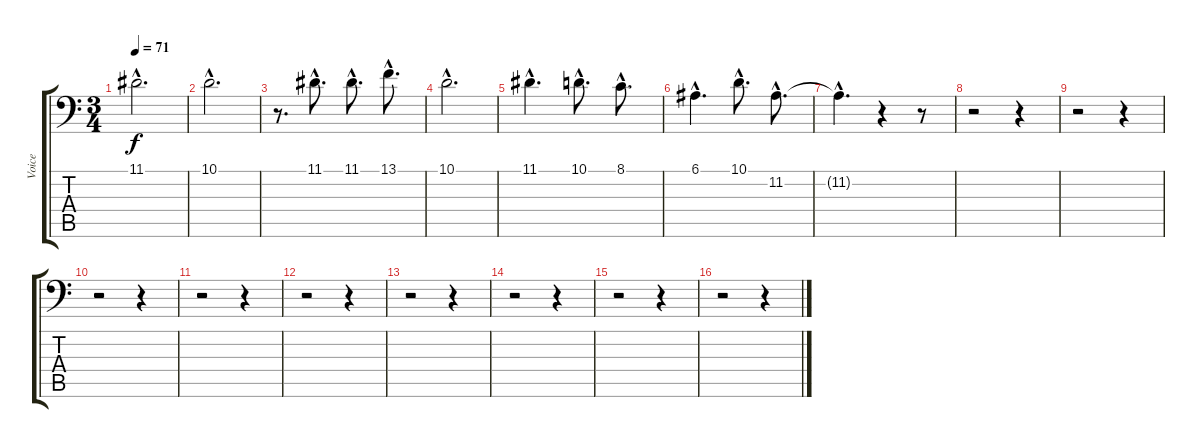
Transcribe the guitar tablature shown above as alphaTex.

\track ("Voice" "Voice") {instrument oboe}
\staff {score tabs}
\tuning (E3 B2 G2 D2 A1 D1) {hide}
\ts (3 4)
\tempo 71
\clef f4
\ks c
11.1{hac}.2{d dy f} |
10.1{hac}.2{d} |
r.8{d} 11.1{hac}.8{d} 11.1{hac}.8{d} 13.1{hac}.8{d} |
10.1{hac}.2{d} |
11.1{hac}.4{d} 10.1{hac}.8{d} 8.1{hac}.8{d} |
6.1{hac}.4{d} 10.1{hac}.8{d} 11.2{hac}.8{d} |
11.2{hac t}.4{d} r.4 r.8 |
r.2 r.4 |
r.2 r.4 |
r.2 r.4 |
r.2 r.4 |
r.2 r.4 |
r.2 r.4 |
r.2 r.4 |
r.2 r.4 |
r.2 r.4
